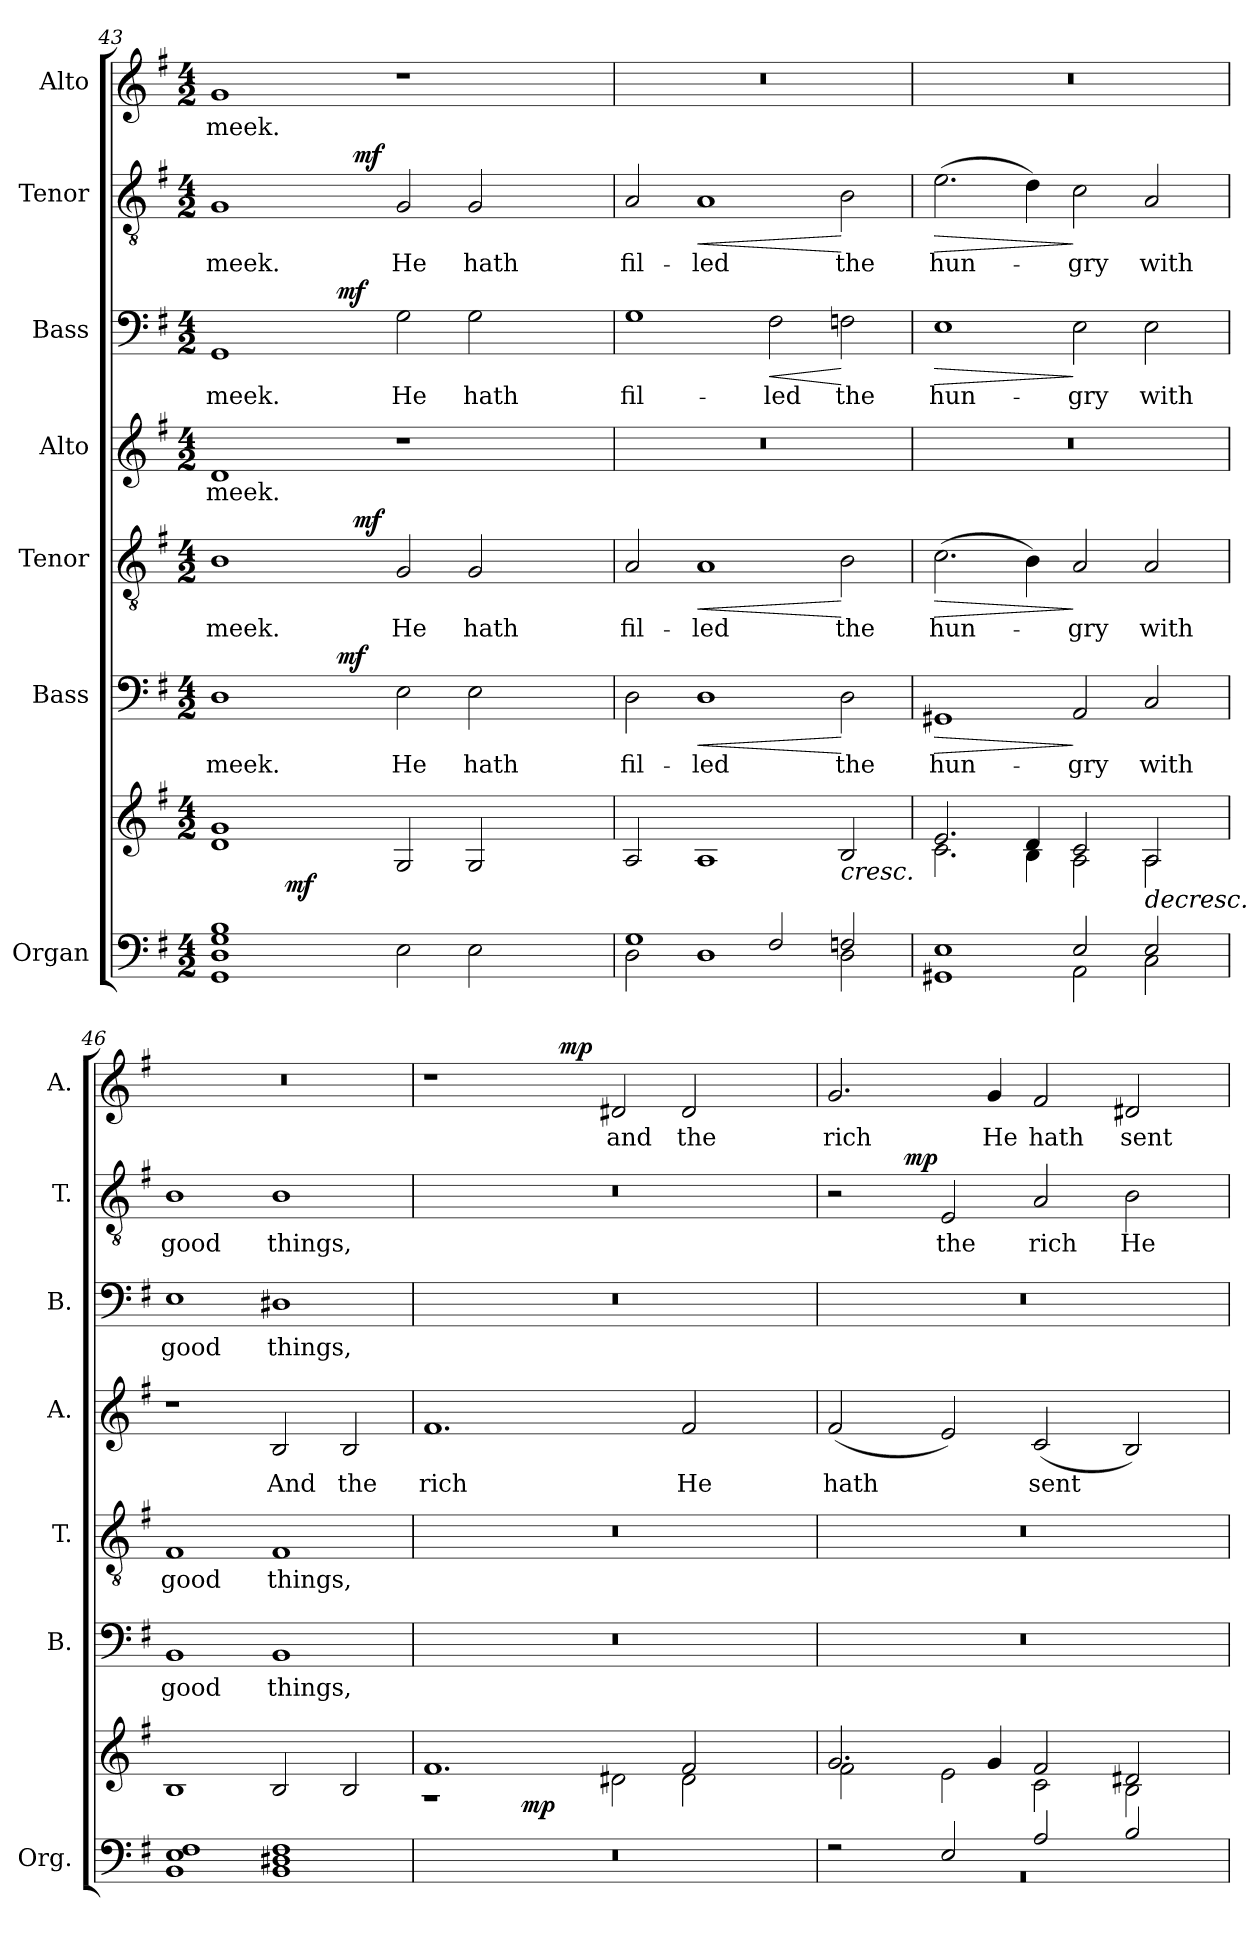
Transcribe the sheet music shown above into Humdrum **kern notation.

**kern	**kern	**dynam	**kern	**text	**dynam	**kern	**text	**dynam	**kern	**text	**kern	**text	**dynam	**kern	**text	**dynam	**kern	**text	**dynam
*part7	*part7	*part7	*part6	*part6	*part6	*part5	*part5	*part5	*part4	*part4	*part3	*part3	*part3	*part2	*part2	*part2	*part1	*part1	*part1
*staff8	*staff7	*staff7/8	*staff6	*staff6	*staff6	*staff5	*staff5	*staff5	*staff4	*staff4	*staff3	*staff3	*staff3	*staff2	*staff2	*staff2	*staff1	*staff1	*staff1
*I"Organ	*	*	*I"Bass	*	*	*I"Tenor	*	*	*I"Alto	*	*I"Bass	*	*	*I"Tenor	*	*	*I"Alto	*	*
*I'Org.	*	*	*I'B.	*	*	*I'T.	*	*	*I'A.	*	*I'B.	*	*	*I'T.	*	*	*I'A.	*	*
*clefF4	*clefG2	*	*clefF4	*	*	*clefGv2	*	*	*clefG2	*	*clefF4	*	*	*clefGv2	*	*	*clefG2	*	*
*	*	*	*	*	*	*ITrd7c12	*	*	*	*	*	*	*	*ITrd7c12	*	*	*	*	*
*k[f#]	*k[f#]	*	*k[f#]	*	*	*k[f#]	*	*	*k[f#]	*	*k[f#]	*	*	*k[f#]	*	*	*k[f#]	*	*
*G:	*G:	*	*G:	*	*	*G:	*	*	*G:	*	*G:	*	*	*G:	*	*	*G:	*	*
*M4/2	*M4/2	*	*M4/2	*	*	*M4/2	*	*	*M4/2	*	*M4/2	*	*	*M4/2	*	*	*M4/2	*	*
=43	=43	=43	=43	=43	=43	=43	=43	=43	=43	=43	=43	=43	=43	=43	=43	=43	=43	=43	=43
!	!	!	!	!LO:LY:b:color=#000000	!	!	!	!	!	!	!	!	!	!	!	!	!	!	!
!	!	!	!	!	!	!	!LO:LY:b:color=#000000	!	!	!	!	!	!	!	!	!	!	!	!
!	!	!	!	!	!	!	!	!	!	!LO:LY:b:color=#000000	!	!	!	!	!	!	!	!	!
!	!	!	!	!	!	!	!	!	!	!	!	!LO:LY:b:color=#000000	!	!	!	!	!	!	!
!	!	!	!	!	!	!	!	!	!	!	!	!	!	!	!LO:LY:b:color=#000000	!	!	!	!
!	!	!	!	!	!	!	!	!	!	!	!	!	!	!	!	!	!	!LO:LY:b:color=#000000	!
*^	*	*	*^	*	*	*^	*	*	*	*	*^	*	*	*^	*	*	*	*	*
1GGi 1Di 1Gi 1Bi	2ryy	1di 1gi	.	1Di	2ryy	meek.	.	1BBi	2ryy	meek.	.	1di	meek.	1GGi	2ryy	meek.	.	1GGi	2ryy	meek.	.	1gi	meek.	.
.	256ryy	.	.	.	4ryy	.	.	.	4ryy	.	.	.	.	.	4ryy	.	.	.	4ryy	.	.	.	.	.
.	1ryy	.	mf	.	.	.	.	.	.	.	.	.	.	.	.	.	.	.	.	.	.	.	.	.
.	.	.	.	.	128ryy	.	.	.	32ryy	.	.	.	.	.	128ryy	.	.	.	32ryy	.	.	.	.	.
.	.	.	.	.	1ryy	.	mf	.	.	.	.	.	.	.	1ryy	.	mf	.	.	.	.	.	.	.
.	.	.	.	.	.	.	.	.	128ryy	.	.	.	.	.	.	.	.	.	128ryy	.	.	.	.	.
.	.	.	.	.	.	.	.	.	1ryy	.	mf	.	.	.	.	.	.	.	1ryy	.	mf	.	.	.
!	!	!	!	!	!	!LO:LY:b:color=#000000	!	!	!	!	!	!	!	!	!	!	!	!	!	!	!	!	!	!
!	!	!	!	!	!	!	!	!	!	!LO:LY:b:color=#000000	!	!	!	!	!	!	!	!	!	!	!	!	!	!
!	!	!	!	!	!	!	!	!	!	!	!	!	!	!	!	!LO:LY:b:color=#000000	!	!	!	!	!	!	!	!
!	!	!	!	!	!	!	!	!	!	!	!	!	!	!	!	!	!	!	!	!LO:LY:b:color=#000000	!	!	!	!
2Ei\	.	2Gi/	.	2Ei\	.	He	.	2GGi/	.	He	.	1r	.	2Gi\	.	He	.	2GGi/	.	He	.	1r	.	.
!	!	!	!	!	!	!LO:LY:b:color=#000000	!	!	!	!	!	!	!	!	!	!	!	!	!	!	!	!	!	!
!	!	!	!	!	!	!	!	!	!	!LO:LY:b:color=#000000	!	!	!	!	!	!	!	!	!	!	!	!	!	!
!	!	!	!	!	!	!	!	!	!	!	!	!	!	!	!	!LO:LY:b:color=#000000	!	!	!	!	!	!	!	!
!	!	!	!	!	!	!	!	!	!	!	!	!	!	!	!	!	!	!	!	!LO:LY:b:color=#000000	!	!	!	!
2Ei\	.	2Gi/	.	2Ei\	.	hath	.	2GGi/	.	hath	.	.	.	2Gi\	.	hath	.	2GGi/	.	hath	.	.	.	.
.	4ryy	.	.	.	.	.	.	.	.	.	.	.	.	.	.	.	.	.	.	.	.	.	.	.
.	8ryy	.	.	.	.	.	.	.	.	.	.	.	.	.	.	.	.	.	.	.	.	.	.	.
.	.	.	.	.	8ryy	.	.	.	.	.	.	.	.	.	8ryy	.	.	.	.	.	.	.	.	.
.	.	.	.	.	.	.	.	.	8ryy	.	.	.	.	.	.	.	.	.	8ryy	.	.	.	.	.
.	16ryy	.	.	.	.	.	.	.	.	.	.	.	.	.	.	.	.	.	.	.	.	.	.	.
.	.	.	.	.	16...ryy	.	.	.	.	.	.	.	.	.	16...ryy	.	.	.	.	.	.	.	.	.
.	.	.	.	.	.	.	.	.	16ryy	.	.	.	.	.	.	.	.	.	16ryy	.	.	.	.	.
.	32...ryy	.	.	.	.	.	.	.	.	.	.	.	.	.	.	.	.	.	.	.	.	.	.	.
.	.	.	.	.	.	.	.	.	64.ryy	.	.	.	.	.	.	.	.	.	64.ryy	.	.	.	.	.
*	*	*	*	*v	*v	*	*	*	*	*	*	*	*	*v	*v	*	*	*v	*v	*	*	*	*	*
*	*	*	*	*	*	*	*v	*v	*	*	*	*	*	*	*	*	*	*	*	*	*
=44	=44	=44	=44	=44	=44	=44	=44	=44	=44	=44	=44	=44	=44	=44	=44	=44	=44	=44	=44	=44
*	*	*	*	*^	*	*	*^	*	*	*	*	*^	*	*	*^	*	*	*	*	*
!	!	!	!	!	!	!LO:LY:b:color=#000000	!	!	!	!	!	!	!	!	!	!	!	!	!	!	!	!	!	!
*	*	*	*	*v	*v	*	*	*	*	*	*	*	*	*v	*v	*	*	*v	*v	*	*	*	*	*
*	*	*	*	*	*	*	*v	*v	*	*	*	*	*	*	*	*	*	*	*	*	*
*	*	*	*	*^	*	*	*^	*	*	*	*	*^	*	*	*^	*	*	*	*	*
!	!	!	!	!	!	!	!	!	!	!LO:LY:b:color=#000000	!	!LO:N:vis=1	!	!	!	!	!	!	!	!	!	!	!	!
*	*	*	*	*v	*v	*	*	*	*	*	*	*	*	*v	*v	*	*	*v	*v	*	*	*	*	*
*	*	*	*	*	*	*	*v	*v	*	*	*	*	*	*	*	*	*	*	*	*	*
*	*	*	*	*^	*	*	*^	*	*	*	*	*^	*	*	*^	*	*	*	*	*
!	!	!	!	!	!	!	!	!	!	!	!	!	!	!	!	!LO:LY:b:color=#000000	!	!	!	!	!	!	!	!
*	*	*	*	*v	*v	*	*	*	*	*	*	*	*	*v	*v	*	*	*v	*v	*	*	*	*	*
*	*	*	*	*	*	*	*v	*v	*	*	*	*	*	*	*	*	*	*	*	*	*
*	*	*	*	*^	*	*	*^	*	*	*	*	*^	*	*	*^	*	*	*	*	*
!	!	!	!	!	!	!	!	!	!	!	!	!	!	!	!	!	!	!	!	!LO:LY:b:color=#000000	!	!LO:N:vis=1	!	!
*	*	*	*	*v	*v	*	*	*	*	*	*	*	*	*v	*v	*	*	*v	*v	*	*	*	*	*
*	*	*	*	*	*	*	*v	*v	*	*	*	*	*	*	*	*	*	*	*	*	*
1Gi	2Di\	2Ai/	.	2Di\	fil-	.	2AAi/	fil-	.	0r	.	1Gi	fil-	.	2AAi/	fil-	.	0r	.	.
!	!	!	!	!	!LO:LY:b:color=#000000	!LO:HP:b	!	!	!	!	!	!	!	!	!	!	!	!	!	!
!	!	!	!	!	!	!	!	!LO:LY:b:color=#000000	!LO:HP:b	!	!	!	!	!	!	!	!	!	!	!
!	!	!	!	!	!	!	!	!	!	!	!	!	!	!	!	!LO:LY:b:color=#000000	!LO:HP:b	!	!	!
.	1Di	1Ai	.	1Di	-led	<	1AAi	-led	<	.	.	.	.	.	1AAi	-led	<	.	.	.
!	!	!	!	!	!	!	!	!	!	!	!	!	!LO:LY:b:color=#000000	!LO:HP:b	!	!	!	!	!	!
2F#i/	.	.	[	.	.	.	.	.	.	.	.	2F#i\	-led	<	.	.	.	.	.	.
!	!	!	!LO:HP:b	!	!	!	!	!	!	!	!	!	!	!	!	!	!	!	!	!
!	!	!	!	!	!LO:LY:b:color=#000000	!	!	!	!	!	!	!	!	!	!	!	!	!	!	!
!	!	!	!	!	!	!	!	!LO:LY:b:color=#000000	!	!	!	!	!	!	!	!	!	!	!	!
!	!	!	!	!	!	!	!	!	!	!	!	!	!LO:LY:b:color=#000000	!	!	!	!	!	!	!
!	!	!	!	!	!	!	!	!	!	!	!	!	!	!	!	!LO:LY:b:color=#000000	!	!	!	!
2Fni/	2Di\	2Bi/	<	2Di\	the	[	2BBi\	the	[	.	.	2Fni\	the	[	2BBi\	the	[	.	.	.
=45	=45	=45	=45	=45	=45	=45	=45	=45	=45	=45	=45	=45	=45	=45	=45	=45	=45	=45	=45	=45
*	*	*^	*	*	*	*	*	*	*	*	*	*	*	*	*	*	*	*	*	*
!	!	!	!	!	!	!LO:LY:b:color=#000000	!LO:HP:b	!	!	!	!	!	!	!	!	!	!	!	!	!	!
!	!	!	!	!	!	!	!	!	!LO:LY:b:color=#000000	!LO:HP:b	!LO:N:vis=1	!	!	!	!	!	!	!	!	!	!
!	!	!	!	!	!	!	!	!	!	!	!	!	!	!LO:LY:b:color=#000000	!LO:HP:b	!	!	!	!	!	!
!	!	!	!	!	!	!	!	!	!	!	!	!	!	!	!	!	!LO:LY:b:color=#000000	!LO:HP:b	!LO:N:vis=1	!	!
1Ei	1GG#Xi	2.ei/	2.ci\	.	1GG#Xi	hun-	>	(2.Ci\	hun-	>	0r	.	1Ei	hun-	>	(2.Ei\	hun-	>	0r	.	.
.	.	4di/	4Bi\	.	.	.	.	4BBi\)	.	.	.	.	.	.	.	4Di\)	.	.	.	.	.
!	!	!	!	!	!	!LO:LY:b:color=#000000	!	!	!	!	!	!	!	!	!	!	!	!	!	!	!
!	!	!	!	!	!	!	!	!	!LO:LY:b:color=#000000	!	!	!	!	!	!	!	!	!	!	!	!
!	!	!	!	!	!	!	!	!	!	!	!	!	!	!LO:LY:b:color=#000000	!	!	!	!	!	!	!
!	!	!	!	!	!	!	!	!	!	!	!	!	!	!	!	!	!LO:LY:b:color=#000000	!	!	!	!
2Ei/	2AAi\	2ci/	2Ai\	]	2AAi/	-gry	]	2AAi/	-gry	]	.	.	2Ei\	-gry	]	2Ci\	-gry	]	.	.	.
!	!	!	!	!LO:HP:b	!	!	!	!	!	!	!	!	!	!	!	!	!	!	!	!	!
!	!	!	!	!	!	!LO:LY:b:color=#000000	!	!	!	!	!	!	!	!	!	!	!	!	!	!	!
!	!	!	!	!	!	!	!	!	!LO:LY:b:color=#000000	!	!	!	!	!	!	!	!	!	!	!	!
!	!	!	!	!	!	!	!	!	!	!	!	!	!	!LO:LY:b:color=#000000	!	!	!	!	!	!	!
!	!	!	!	!	!	!	!	!	!	!	!	!	!	!	!	!	!LO:LY:b:color=#000000	!	!	!	!
2Ei/	2Ci\	2Ai/	2Ai\	>	2Ci/	with	.	2AAi/	with	.	.	.	2Ei\	with	.	2AAi/	with	.	.	.	.
*	*	*v	*v	*	*	*	*	*	*	*	*	*	*	*	*	*	*	*	*	*	*
!!LO:PB:g=z
=46	=46	=46	=46	=46	=46	=46	=46	=46	=46	=46	=46	=46	=46	=46	=46	=46	=46	=46	=46	=46
*	*	*^	*	*	*	*	*	*	*	*	*	*	*	*	*	*	*	*	*	*
!	!	!	!	!	!	!LO:LY:b:color=#000000	!	!	!	!	!	!	!	!	!	!	!	!	!	!	!
*	*	*v	*v	*	*	*	*	*	*	*	*	*	*	*	*	*	*	*	*	*	*
*	*	*^	*	*	*	*	*	*	*	*	*	*	*	*	*	*	*	*	*	*
!	!	!	!	!	!	!	!	!	!LO:LY:b:color=#000000	!	!	!	!	!	!	!	!	!	!	!	!
*	*	*v	*v	*	*	*	*	*	*	*	*	*	*	*	*	*	*	*	*	*	*
*	*	*^	*	*	*	*	*	*	*	*	*	*	*	*	*	*	*	*	*	*
!	!	!	!	!	!	!	!	!	!	!	!	!	!	!LO:LY:b:color=#000000	!	!	!	!	!	!	!
*	*	*v	*v	*	*	*	*	*	*	*	*	*	*	*	*	*	*	*	*	*	*
*	*	*^	*	*	*	*	*	*	*	*	*	*	*	*	*	*	*	*	*	*
!	!	!	!	!	!	!	!	!	!	!	!	!	!	!	!	!	!LO:LY:b:color=#000000	!	!LO:N:vis=1	!	!
*	*	*v	*v	*	*	*	*	*	*	*	*	*	*	*	*	*	*	*	*	*	*
1Ei 1F#i	1BBi	1Bi	.	1BBi	good	.	1FF#i	good	.	1r	.	1Ei	good	.	1BBi	good	.	0r	.	.
!	!	!	!	!	!LO:LY:b:color=#000000	!	!	!	!	!	!	!	!	!	!	!	!	!	!	!
!	!	!	!	!	!	!	!	!LO:LY:b:color=#000000	!	!	!	!	!	!	!	!	!	!	!	!
!	!	!	!	!	!	!	!	!	!	!	!LO:LY:b:color=#000000	!	!	!	!	!	!	!	!	!
!	!	!	!	!	!	!	!	!	!	!	!	!	!LO:LY:b:color=#000000	!	!	!	!	!	!	!
!	!	!	!	!	!	!	!	!	!	!	!	!	!	!	!	!LO:LY:b:color=#000000	!	!	!	!
1F#i	1BBi 1D#Xi	2Bi/	.	1BBi	things,	.	1FF#i	things,	.	2Bi/	And	1D#Xi	things,	.	1BBi	things,	.	.	.	.
!	!	!	!	!	!	!	!	!	!	!	!LO:LY:b:color=#000000	!	!	!	!	!	!	!	!	!
.	.	2Bi/	.	.	.	.	.	.	.	2Bi/	the	.	.	.	.	.	.	.	.	.
*v	*v	*	*	*	*	*	*	*	*	*	*	*	*	*	*	*	*	*	*	*
=47	=47	=47	=47	=47	=47	=47	=47	=47	=47	=47	=47	=47	=47	=47	=47	=47	=47	=47	=47
!LO:N:vis=1	!	!	!LO:N:vis=1	!	!	!LO:N:vis=1	!	!	!	!	!	!	!	!	!	!	!	!	!
*	*^	*	*	*	*	*	*	*	*	*	*	*	*	*	*	*	*	*	*
!	!	!	!	!	!	!	!	!	!	!	!LO:LY:b:color=#000000	!LO:N:vis=1	!	!	!LO:N:vis=1	!	!	!	!	!
*	*	*^	*	*	*	*	*	*	*	*	*	*	*	*	*	*	*	*^	*	*
0r	1.f#i	1r	2ryy	.	0r	.	.	0r	.	.	1.f#i	rich	0r	.	.	0r	.	.	1r	2ryy	.	.
.	.	.	16..ryy	.	.	.	.	.	.	.	.	.	.	.	.	.	.	.	.	8ryy	.	.
.	.	.	1ryy	mp	.	.	.	.	.	.	.	.	.	.	.	.	.	.	.	.	.	.
.	.	.	.	.	.	.	.	.	.	.	.	.	.	.	.	.	.	.	.	16ryy	.	.
.	.	.	.	.	.	.	.	.	.	.	.	.	.	.	.	.	.	.	.	64ryy	.	.
.	.	.	.	.	.	.	.	.	.	.	.	.	.	.	.	.	.	.	.	1ryy	.	mp
!	!	!	!	!	!	!	!	!	!	!	!	!	!	!	!	!	!	!	!	!	!LO:LY:b:color=#000000	!
.	.	2d#Xi\	.	.	.	.	.	.	.	.	.	.	.	.	.	.	.	.	2d#Xi/	.	and	.
!	!	!	!	!	!	!	!	!	!	!	!	!LO:LY:b:color=#000000	!	!	!	!	!	!	!	!	!	!
!	!	!	!	!	!	!	!	!	!	!	!	!	!	!	!	!	!	!	!	!	!LO:LY:b:color=#000000	!
.	2f#i/	2d#i\	.	.	.	.	.	.	.	.	2f#i/	He	.	.	.	.	.	.	2d#i/	.	the	.
.	.	.	4ryy	.	.	.	.	.	.	.	.	.	.	.	.	.	.	.	.	.	.	.
.	.	.	.	.	.	.	.	.	.	.	.	.	.	.	.	.	.	.	.	4ryy	.	.
.	.	.	8ryy	.	.	.	.	.	.	.	.	.	.	.	.	.	.	.	.	.	.	.
.	.	.	.	.	.	.	.	.	.	.	.	.	.	.	.	.	.	.	.	32.ryy	.	.
.	.	.	64ryy	.	.	.	.	.	.	.	.	.	.	.	.	.	.	.	.	.	.	.
=48	=48	=48	=48	=48	=48	=48	=48	=48	=48	=48	=48	=48	=48	=48	=48	=48	=48	=48	=48	=48	=48	=48
*^	*	*	*	*	*	*	*	*	*	*	*	*	*	*	*	*	*	*	*	*	*	*
!	!LO:N:vis=1	!	!	!	!	!LO:N:vis=1	!	!	!LO:N:vis=1	!	!	!	!	!	!	!	!	!	!	!	!	!	!
*	*	*	*v	*v	*	*	*	*	*	*	*	*	*	*	*	*	*	*	*	*v	*v	*	*
*	*	*	*^	*	*	*	*	*	*	*	*	*	*	*	*	*	*	*	*^	*	*
!	!	!	!	!	!	!	!	!	!	!	!	!	!LO:LY:b:color=#000000	!LO:N:vis=1	!	!	!	!	!	!	!	!	!
*	*	*	*v	*v	*	*	*	*	*	*	*	*	*	*	*	*	*	*	*	*v	*v	*	*
*	*	*	*^	*	*	*	*	*	*	*	*	*	*	*	*	*	*	*	*^	*	*
!	!	!	!	!	!	!	!	!	!	!	!	!	!	!	!	!	!	!	!	!	!	!LO:LY:b:color=#000000	!
*	*	*	*v	*v	*	*	*	*	*	*	*	*	*	*	*	*	*^	*	*	*v	*v	*	*
2r	0r	2.gi/	2f#i\	.	0r	.	.	0r	.	.	(2f#i/	hath	0r	.	.	2r	4ryy	.	.	2.gi/	rich	.
.	.	.	.	.	.	.	.	.	.	.	.	.	.	.	.	.	16ryy	.	.	.	.	.
.	.	.	.	.	.	.	.	.	.	.	.	.	.	.	.	.	64.ryy	.	.	.	.	.
.	.	.	.	.	.	.	.	.	.	.	.	.	.	.	.	.	1ryy	.	mp	.	.	.
!	!	!	!	!	!	!	!	!	!	!	!	!	!	!	!	!	!	!LO:LY:b:color=#000000	!	!	!	!
2Ei/	.	.	2ei\	.	.	.	.	.	.	.	2ei/)	.	.	.	.	2EEi/	.	the	.	.	.	.
!	!	!	!	!	!	!	!	!	!	!	!	!	!	!	!	!	!	!	!	!	!LO:LY:b:color=#000000	!
.	.	4gi/	.	.	.	.	.	.	.	.	.	.	.	.	.	.	.	.	.	4gi/	He	.
!	!	!	!	!	!	!	!	!	!	!	!	!LO:LY:b:color=#000000	!	!	!	!	!	!	!	!	!	!
!	!	!	!	!	!	!	!	!	!	!	!	!	!	!	!	!	!	!LO:LY:b:color=#000000	!	!	!	!
!	!	!	!	!	!	!	!	!	!	!	!	!	!	!	!	!	!	!	!	!	!LO:LY:b:color=#000000	!
2Ai/	.	2f#i/	2ci\	.	.	.	.	.	.	.	(2ci/	sent	.	.	.	2AAi/	.	rich	.	2f#i/	hath	.
.	.	.	.	.	.	.	.	.	.	.	.	.	.	.	.	.	2ryy	.	.	.	.	.
!	!	!	!	!	!	!	!	!	!	!	!	!	!	!	!	!	!	!LO:LY:b:color=#000000	!	!	!	!
!	!	!	!	!	!	!	!	!	!	!	!	!	!	!	!	!	!	!	!	!	!LO:LY:b:color=#000000	!
2Bi/	.	2d#Xi/	2Bi\	.	.	.	.	.	.	.	2Bi/)	.	.	.	.	2BBi\	.	He	.	2d#Xi/	sent	.
.	.	.	.	.	.	.	.	.	.	.	.	.	.	.	.	.	8ryy	.	.	.	.	.
.	.	.	.	.	.	.	.	.	.	.	.	.	.	.	.	.	32ryy	.	.	.	.	.
.	.	.	.	.	.	.	.	.	.	.	.	.	.	.	.	.	128ryy	.	.	.	.	.
*v	*v	*	*	*	*	*	*	*	*	*	*	*	*	*	*	*v	*v	*	*	*	*	*
*	*v	*v	*	*	*	*	*	*	*	*	*	*	*	*	*	*	*	*	*	*
=	=	=	=	=	=	=	=	=	=	=	=	=	=	=	=	=	=	=	=
*-	*-	*-	*-	*-	*-	*-	*-	*-	*-	*-	*-	*-	*-	*-	*-	*-	*-	*-	*-
